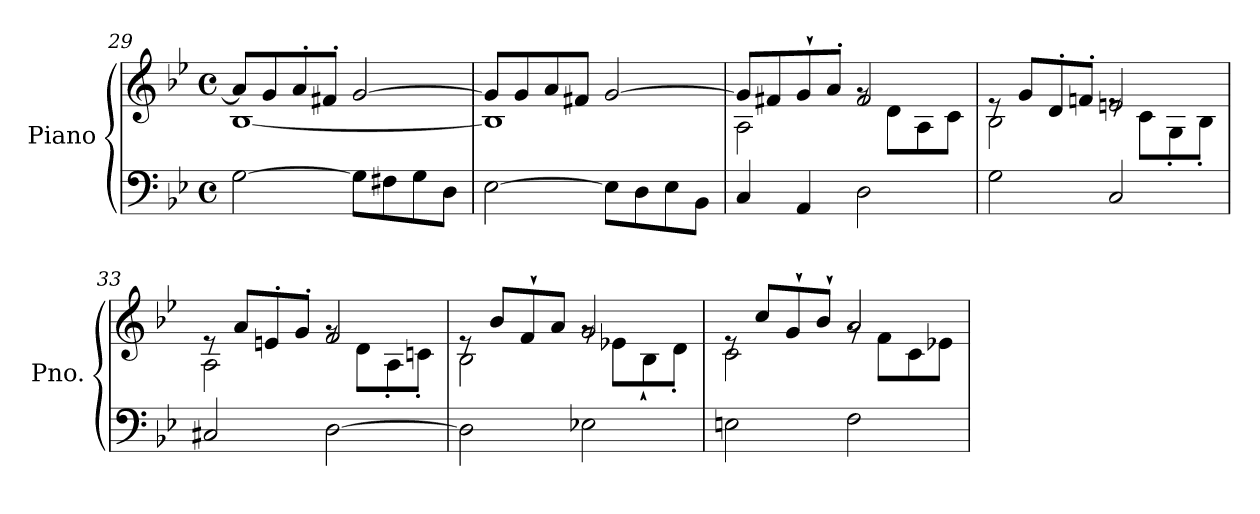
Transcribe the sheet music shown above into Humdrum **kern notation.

**kern	**kern
*part1	*part1
*staff2	*staff1
*I"Piano	*
*I'Pno.	*
*clefF4	*clefG2
*k[b-e-]	*k[b-e-]
*M4/4	*M4/4
*met(c)	*met(c)
=29	=29
*	*^
[2G\	8a/L]	[1B-
.	8g/	.
.	8a'/	.
.	8f#X'/J	.
8G\L]	[2g/	.
8F#X\	.	.
8G\	.	.
8D\J	.	.
=30	=30	=30
[2E-\	8g/L]	1B-]
.	8g/	.
.	8a/	.
.	8f#X/J	.
8E-\L]	[2g/	.
8D\	.	.
8E-\	.	.
8BB-\J	.	.
=31	=31	=31
4C/	8g/L]	2A\
.	8f#X/	.
4AA/	8g`/	.
.	8a'/J	.
2D\	2f#/	8rg
.	.	8d\L
.	.	8A\
.	.	8c\J
!!LO:PB:g=z	!!
=32	=32	=32
2G\	8re	2B-\
.	8g/L	.
.	8d'/	.
.	8fn'/J	.
2C/	2en/	8re
.	.	8c\L
.	.	8G'\
.	.	8B-'\J
=33	=33	=33
2C#X/	8re	2A\
.	8a/L	.
.	8en'/	.
.	8g'/J	.
[2D\	2f/	8rg
.	.	8d\L
.	.	8A'\
.	.	8cn'\J
=34	=34	=34
2D\]	8re	2B-\
.	8b-/L	.
.	8f`/	.
.	8a/J	.
2E-X\	2g/	8rg
.	.	8e-X\L
.	.	8B-`\
.	.	8d'\J
=35	=35	=35
2En\	8re	2c\
.	8cc/L	.
.	8g`/	.
.	8b-`/J	.
2F\	2a/	8rg
.	.	8f\L
.	.	8c\
.	.	8e-X\J
*	*v	*v
=	=
*-	*-
